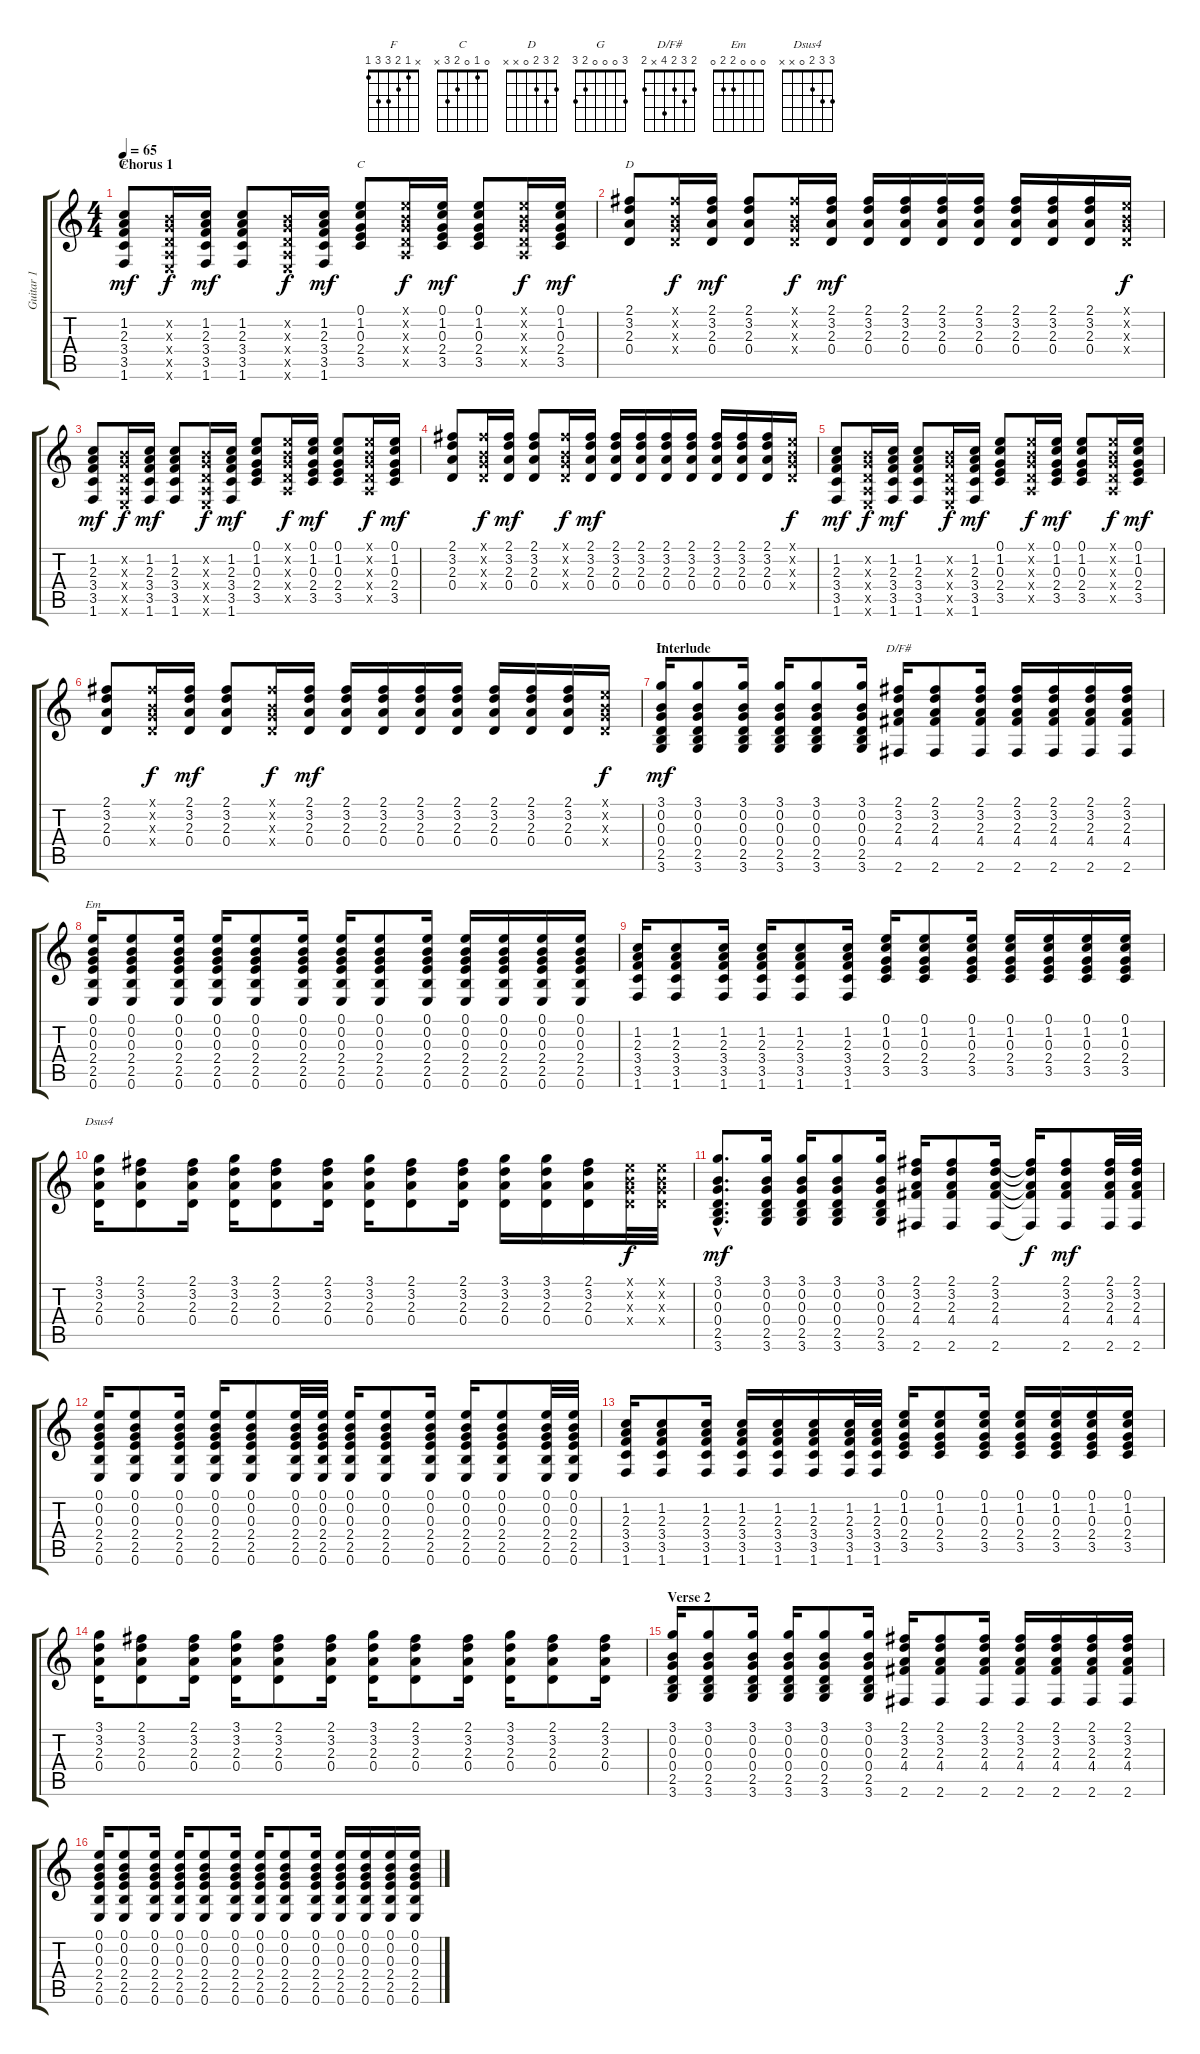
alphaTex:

\track ("Guitar 1" "Guitar 1") {instrument acousticguitarnylon}
\staff {score tabs}
\tuning (E4 B3 G3 D3 A2 E2) {hide}
\chord ("F" x 1 2 3 3 1)
\chord ("C" 0 1 0 2 3 x)
\chord ("D" 2 3 2 0 x x)
\chord ("G" 3 0 0 0 2 3)
\chord ("D/F#" 2 3 2 4 x 2)
\chord ("Em" 0 0 0 2 2 0)
\chord ("Dsus4" 3 3 2 0 x x)
\ts (4 4)
\section ("" "Chorus 1")
\tempo 65
\clef g2
\ks c
(1.2 2.3 3.4 3.5 1.6).8{ch "F" dy mf} (0.2{x} 0.3{x} 0.4{x} 0.5{x} 0.6{x}).16{dy f} (1.2 2.3 3.4 3.5 1.6).16{dy mf} (1.2 2.3 3.4 3.5 1.6).8 (0.2{x} 0.3{x} 0.4{x} 0.5{x} 0.6{x}).16{dy f} (1.2 2.3 3.4 3.5 1.6).16{dy mf} (0.1 1.2 0.3 2.4 3.5).8{ch "C"} (0.1{x} 0.2{x} 0.3{x} 0.4{x} 0.5{x}).16{dy f} (0.1 1.2 0.3 2.4 3.5).16{dy mf} (0.1 1.2 0.3 2.4 3.5).8 (0.1{x} 0.2{x} 0.3{x} 0.4{x} 0.5{x}).16{dy f} (0.1 1.2 0.3 2.4 3.5).16{dy mf} |
(2.1 3.2 2.3 0.4).8{ch "D"} (2.1{x} 0.2{x} 0.3{x} 0.4{x}).16{dy f} (2.1 3.2 2.3 0.4).16{dy mf} (2.1 3.2 2.3 0.4).8 (2.1{x} 0.2{x} 0.3{x} 0.4{x}).16{dy f} (2.1 3.2 2.3 0.4).16{dy mf} (2.1 3.2 2.3 0.4).16 (2.1 3.2 2.3 0.4).16 (2.1 3.2 2.3 0.4).16 (2.1 3.2 2.3 0.4).16 (2.1 3.2 2.3 0.4).16 (2.1 3.2 2.3 0.4).16 (2.1 3.2 2.3 0.4).16 (0.1{x} 0.2{x} 0.3{x} 0.4{x}).16{dy f} |
(1.2 2.3 3.4 3.5 1.6).8{dy mf} (0.2{x} 0.3{x} 0.4{x} 0.5{x} 0.6{x}).16{dy f} (1.2 2.3 3.4 3.5 1.6).16{dy mf} (1.2 2.3 3.4 3.5 1.6).8 (0.2{x} 0.3{x} 0.4{x} 0.5{x} 0.6{x}).16{dy f} (1.2 2.3 3.4 3.5 1.6).16{dy mf} (0.1 1.2 0.3 2.4 3.5).8 (0.1{x} 0.2{x} 0.3{x} 0.4{x} 0.5{x}).16{dy f} (0.1 1.2 0.3 2.4 3.5).16{dy mf} (0.1 1.2 0.3 2.4 3.5).8 (0.1{x} 0.2{x} 0.3{x} 0.4{x} 0.5{x}).16{dy f} (0.1 1.2 0.3 2.4 3.5).16{dy mf} |
(2.1 3.2 2.3 0.4).8 (2.1{x} 0.2{x} 0.3{x} 0.4{x}).16{dy f} (2.1 3.2 2.3 0.4).16{dy mf} (2.1 3.2 2.3 0.4).8 (2.1{x} 0.2{x} 0.3{x} 0.4{x}).16{dy f} (2.1 3.2 2.3 0.4).16{dy mf} (2.1 3.2 2.3 0.4).16 (2.1 3.2 2.3 0.4).16 (2.1 3.2 2.3 0.4).16 (2.1 3.2 2.3 0.4).16 (2.1 3.2 2.3 0.4).16 (2.1 3.2 2.3 0.4).16 (2.1 3.2 2.3 0.4).16 (0.1{x} 0.2{x} 0.3{x} 0.4{x}).16{dy f} |
(1.2 2.3 3.4 3.5 1.6).8{dy mf} (0.2{x} 0.3{x} 0.4{x} 0.5{x} 0.6{x}).16{dy f} (1.2 2.3 3.4 3.5 1.6).16{dy mf} (1.2 2.3 3.4 3.5 1.6).8 (0.2{x} 0.3{x} 0.4{x} 0.5{x} 0.6{x}).16{dy f} (1.2 2.3 3.4 3.5 1.6).16{dy mf} (0.1 1.2 0.3 2.4 3.5).8 (0.1{x} 0.2{x} 0.3{x} 0.4{x} 0.5{x}).16{dy f} (0.1 1.2 0.3 2.4 3.5).16{dy mf} (0.1 1.2 0.3 2.4 3.5).8 (0.1{x} 0.2{x} 0.3{x} 0.4{x} 0.5{x}).16{dy f} (0.1 1.2 0.3 2.4 3.5).16{dy mf} |
(2.1 3.2 2.3 0.4).8 (2.1{x} 0.2{x} 0.3{x} 0.4{x}).16{dy f} (2.1 3.2 2.3 0.4).16{dy mf} (2.1 3.2 2.3 0.4).8 (2.1{x} 0.2{x} 0.3{x} 0.4{x}).16{dy f} (2.1 3.2 2.3 0.4).16{dy mf} (2.1 3.2 2.3 0.4).16 (2.1 3.2 2.3 0.4).16 (2.1 3.2 2.3 0.4).16 (2.1 3.2 2.3 0.4).16 (2.1 3.2 2.3 0.4).16 (2.1 3.2 2.3 0.4).16 (2.1 3.2 2.3 0.4).16 (0.1{x} 0.2{x} 0.3{x} 0.4{x}).16{dy f} |
\section ("" "Interlude")
(3.1 0.2 0.3 0.4 2.5 3.6).16{ch "G" dy mf} (3.1 0.2 0.3 0.4 2.5 3.6).8 (3.1 0.2 0.3 0.4 2.5 3.6).16 (3.1 0.2 0.3 0.4 2.5 3.6).16 (3.1 0.2 0.3 0.4 2.5 3.6).8 (3.1 0.2 0.3 0.4 2.5 3.6).16 (2.1 3.2 2.3 4.4 2.6).16{ch "D/F#"} (2.1 3.2 2.3 4.4 2.6).8 (2.1 3.2 2.3 4.4 2.6).16 (2.1 3.2 2.3 4.4 2.6).16 (2.1 3.2 2.3 4.4 2.6).16 (2.1 3.2 2.3 4.4 2.6).16 (2.1 3.2 2.3 4.4 2.6).16 |
(0.1 0.2 0.3 2.4 2.5 0.6).16{ch "Em"} (0.1 0.2 0.3 2.4 2.5 0.6).8 (0.1 0.2 0.3 2.4 2.5 0.6).16 (0.1 0.2 0.3 2.4 2.5 0.6).16 (0.1 0.2 0.3 2.4 2.5 0.6).8 (0.1 0.2 0.3 2.4 2.5 0.6).16 (0.1 0.2 0.3 2.4 2.5 0.6).16 (0.1 0.2 0.3 2.4 2.5 0.6).8 (0.1 0.2 0.3 2.4 2.5 0.6).16 (0.1 0.2 0.3 2.4 2.5 0.6).16 (0.1 0.2 0.3 2.4 2.5 0.6).16 (0.1 0.2 0.3 2.4 2.5 0.6).16 (0.1 0.2 0.3 2.4 2.5 0.6).16 |
(1.2 2.3 3.4 3.5 1.6).16 (1.2 2.3 3.4 3.5 1.6).8 (1.2 2.3 3.4 3.5 1.6).16 (1.2 2.3 3.4 3.5 1.6).16 (1.2 2.3 3.4 3.5 1.6).8 (1.2 2.3 3.4 3.5 1.6).16 (0.1 1.2 0.3 2.4 3.5).16 (0.1 1.2 0.3 2.4 3.5).8 (0.1 1.2 0.3 2.4 3.5).16 (0.1 1.2 0.3 2.4 3.5).16 (0.1 1.2 0.3 2.4 3.5).16 (0.1 1.2 0.3 2.4 3.5).16 (0.1 1.2 0.3 2.4 3.5).16 |
(3.1 3.2 2.3 0.4).16{ch "Dsus4"} (2.1 3.2 2.3 0.4).8 (2.1 3.2 2.3 0.4).16 (3.1 3.2 2.3 0.4).16 (2.1 3.2 2.3 0.4).8 (2.1 3.2 2.3 0.4).16 (3.1 3.2 2.3 0.4).16 (2.1 3.2 2.3 0.4).8 (2.1 3.2 2.3 0.4).16 (3.1 3.2 2.3 0.4).16 (3.1 3.2 2.3 0.4).16 (2.1 3.2 2.3 0.4).16 (0.1{x} 0.2{x} 0.3{x} 0.4{x}).32{dy f} (0.1{x} 0.2{x} 0.3{x} 0.4{x}).32 |
(3.1{hac} 0.2{hac} 0.3{hac} 0.4{hac} 2.5{hac} 3.6{hac}).8{d dy mf} (3.1 0.2 0.3 0.4 2.5 3.6).16 (3.1 0.2 0.3 0.4 2.5 3.6).16 (3.1 0.2 0.3 0.4 2.5 3.6).8 (3.1 0.2 0.3 0.4 2.5 3.6).16 (2.1 3.2 2.3 4.4 2.6).16 (2.1 3.2 2.3 4.4 2.6).8 (2.1 3.2 2.3 4.4 2.6).16 (2.1{t} 3.2{t} 2.3{t} 4.4{t} 2.6{t}).16{dy f} (2.1 3.2 2.3 4.4 2.6).8{dy mf} (2.1 3.2 2.3 4.4 2.6).32 (2.1 3.2 2.3 4.4 2.6).32 |
(0.1 0.2 0.3 2.4 2.5 0.6).16 (0.1 0.2 0.3 2.4 2.5 0.6).8 (0.1 0.2 0.3 2.4 2.5 0.6).16 (0.1 0.2 0.3 2.4 2.5 0.6).16 (0.1 0.2 0.3 2.4 2.5 0.6).8 (0.1 0.2 0.3 2.4 2.5 0.6).32 (0.1 0.2 0.3 2.4 2.5 0.6).32 (0.1 0.2 0.3 2.4 2.5 0.6).16 (0.1 0.2 0.3 2.4 2.5 0.6).8 (0.1 0.2 0.3 2.4 2.5 0.6).16 (0.1 0.2 0.3 2.4 2.5 0.6).16 (0.1 0.2 0.3 2.4 2.5 0.6).8 (0.1 0.2 0.3 2.4 2.5 0.6).32 (0.1 0.2 0.3 2.4 2.5 0.6).32 |
(1.2 2.3 3.4 3.5 1.6).16 (1.2 2.3 3.4 3.5 1.6).8 (1.2 2.3 3.4 3.5 1.6).16 (1.2 2.3 3.4 3.5 1.6).16 (1.2 2.3 3.4 3.5 1.6).16 (1.2 2.3 3.4 3.5 1.6).16 (1.2 2.3 3.4 3.5 1.6).32 (1.2 2.3 3.4 3.5 1.6).32 (0.1 1.2 0.3 2.4 3.5).16 (0.1 1.2 0.3 2.4 3.5).8 (0.1 1.2 0.3 2.4 3.5).16 (0.1 1.2 0.3 2.4 3.5).16 (0.1 1.2 0.3 2.4 3.5).16 (0.1 1.2 0.3 2.4 3.5).16 (0.1 1.2 0.3 2.4 3.5).16 |
(3.1 3.2 2.3 0.4).16 (2.1 3.2 2.3 0.4).8 (2.1 3.2 2.3 0.4).16 (3.1 3.2 2.3 0.4).16 (2.1 3.2 2.3 0.4).8 (2.1 3.2 2.3 0.4).16 (3.1 3.2 2.3 0.4).16 (2.1 3.2 2.3 0.4).8 (2.1 3.2 2.3 0.4).16 (3.1 3.2 2.3 0.4).16 (2.1 3.2 2.3 0.4).8 (2.1 3.2 2.3 0.4).16 |
\section ("" "Verse 2")
(3.1 0.2 0.3 0.4 2.5 3.6).16 (3.1 0.2 0.3 0.4 2.5 3.6).8 (3.1 0.2 0.3 0.4 2.5 3.6).16 (3.1 0.2 0.3 0.4 2.5 3.6).16 (3.1 0.2 0.3 0.4 2.5 3.6).8 (3.1 0.2 0.3 0.4 2.5 3.6).16 (2.1 3.2 2.3 4.4 2.6).16 (2.1 3.2 2.3 4.4 2.6).8 (2.1 3.2 2.3 4.4 2.6).16 (2.1 3.2 2.3 4.4 2.6).16 (2.1 3.2 2.3 4.4 2.6).16 (2.1 3.2 2.3 4.4 2.6).16 (2.1 3.2 2.3 4.4 2.6).16 |
(0.1 0.2 0.3 2.4 2.5 0.6).16 (0.1 0.2 0.3 2.4 2.5 0.6).8 (0.1 0.2 0.3 2.4 2.5 0.6).16 (0.1 0.2 0.3 2.4 2.5 0.6).16 (0.1 0.2 0.3 2.4 2.5 0.6).8 (0.1 0.2 0.3 2.4 2.5 0.6).16 (0.1 0.2 0.3 2.4 2.5 0.6).16 (0.1 0.2 0.3 2.4 2.5 0.6).8 (0.1 0.2 0.3 2.4 2.5 0.6).16 (0.1 0.2 0.3 2.4 2.5 0.6).16 (0.1 0.2 0.3 2.4 2.5 0.6).16 (0.1 0.2 0.3 2.4 2.5 0.6).16 (0.1 0.2 0.3 2.4 2.5 0.6).16
